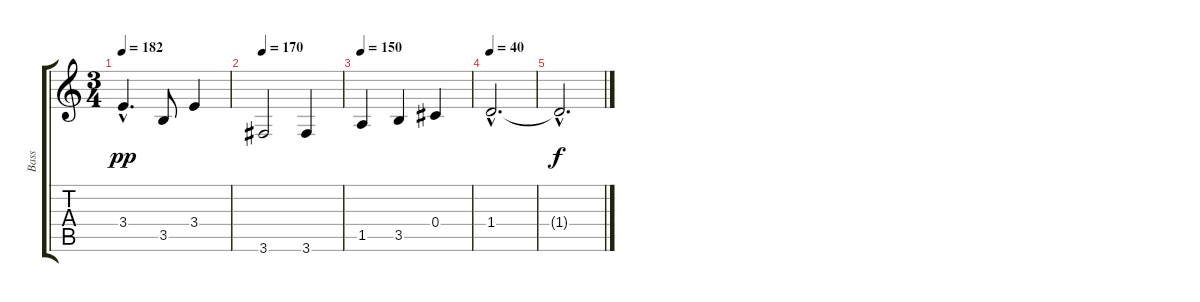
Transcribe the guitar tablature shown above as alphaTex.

\track ("Bass" "Bass") {instrument slapbass1}
\staff {score tabs}
\tuning (Eb4 Bb3 Gb3 Db3 Ab2 Eb2) {hide}
\ts (3 4)
\tempo 182
\clef g2
\ks c
3.4{hac}.4{d dy pp} 3.5.8 3.4.4 |
\tempo 170
3.6.2 3.6.4 |
\tempo 150
1.5.4 3.5.4 0.4.4 |
\tempo 40
1.4{hac}.2{d} |
1.4{hac t}.2{d dy f}
